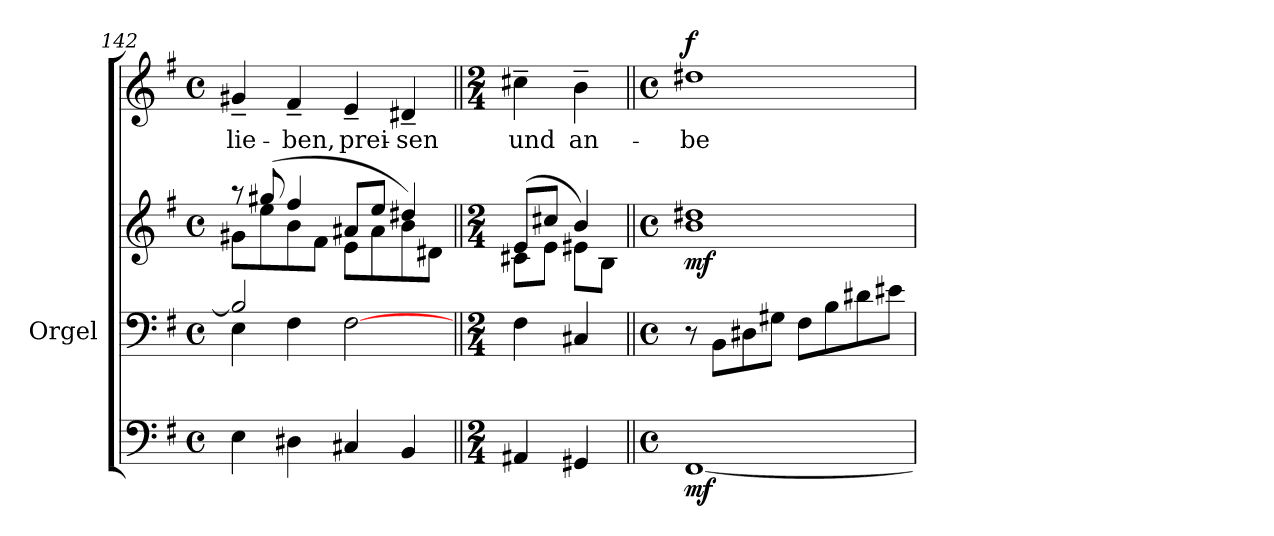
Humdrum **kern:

**kern	**dynam	**kern	**kern	**dynam	**kern	**text	**dynam
*part3	*part3	*part2	*part2	*part2	*part1	*part1	*part1
*staff4	*staff4	*staff3	*staff2	*staff2/3	*staff1	*staff1	*staff1
*	*	*I"Orgel	*	*	*	*	*
*	*	*I'Org.	*	*	*	*	*
!!LO:PB:g=z
*clefF4	*	*clefF4	*clefG2	*	*clefG2	*	*
*k[f#]	*	*k[f#]	*k[f#]	*	*k[f#]	*	*
*G:	*	*G:	*G:	*	*G:	*	*
*M4/4	*	*M4/4	*M4/4	*	*M4/4	*	*
*met(c)	*	*met(c)	*met(c)	*	*met(c)	*	*
=142	=142	=142	=142	=142	=142	=142	=142
*	*	*^	*^	*	*	*	*
!	!	!	!	!	!	!	!	!LO:LY:b	!
4E\	.	2B/]	4E\	8raa	8g#X\L	.	4g#X~>/	lie-	.
.	.	.	.	(8gg#X/	8ee\	.	.	.	.
!	!	!	!	!	!	!	!	!LO:LY:b	!
4D#X\	.	.	4F#\	4ff#/	8b\	.	4f#~>/	-ben,	.
.	.	.	.	.	8f#\J	.	.	.	.
!	!	!	!	!	!	!	!	!LO:LY:b	!
4C#X/	.	2ryy	[>2F#\	8a#X/L	8e\L	.	4e~>/	prei-	.
.	.	.	.	8ee/J	8a#\	.	.	.	.
!	!	!	!	!	!	!	!	!LO:LY:b	!
4BB/	.	.	.	4dd#X/)	8b\	.	4d#X~>/	-sen	.
.	.	.	.	.	8d#X\J	.	.	.	.
*	*	*v	*v	*	*	*	*	*	*
=143||	=143||	=143||	=143||	=143||	=143||	=143||	=143||	=143||
*M2/4	*	*M2/4	*M2/4	*	*	*M2/4	*	*
!	!	!	!	!	!	!	!LO:LY:b	!
4AA#X/	.	4F#\	(>8e/L	8c#X\L	.	4cc#X~>\	und	.
.	.	.	8cc#X/J	8e\J	.	.	.	.
!	!	!	!	!	!	!	!LO:LY:b	!
4GG#X/	.	4C#X/	4b/)	8e#X\L	.	4b~>\	an-	.
.	.	.	.	8B\J	.	.	.	.
*	*	*	*v	*v	*	*	*	*
=144||	=144||	=144||	=144||	=144||	=144||	=144||	=144||
*M4/4	*	*M4/4	*M4/4	*	*M4/4	*	*
*met(c)	*	*met(c)	*met(c)	*	*met(c)	*	*
*	*	*	*^	*	*	*	*
!	!LO:DY:b	!	!	!	!LO:DY:b	!	!LO:LY:b	!LO:DY:a
*	*	*	*v	*v	*	*	*	*
[1FF#	mf	8r	1b 1dd#X	mf	1dd#X	-be-	f
.	.	8BB\L	.	.	.	.	.
.	.	8D#X\	.	.	.	.	.
.	.	8G#X\J	.	.	.	.	.
.	.	8F#\L	.	.	.	.	.
.	.	8B\	.	.	.	.	.
.	.	8d#X\	.	.	.	.	.
.	.	8e#X\J	.	.	.	.	.
=	=	=	=	=	=	=	=
*-	*-	*-	*-	*-	*-	*-	*-
